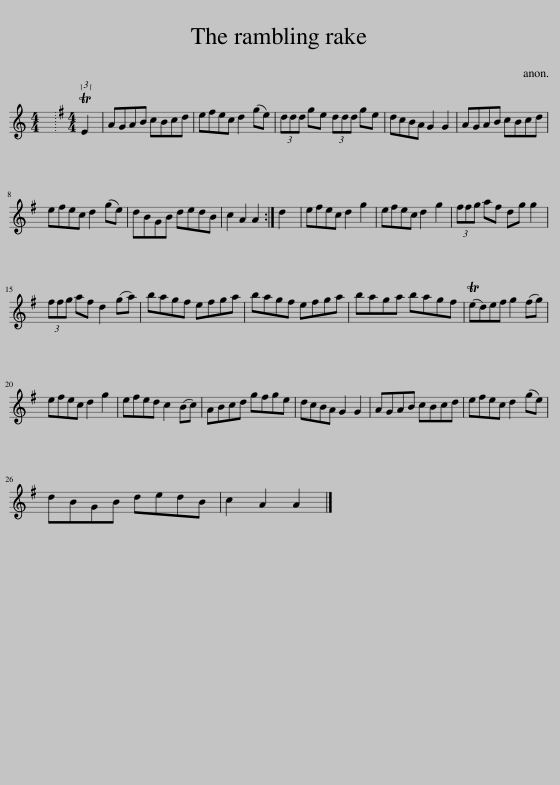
X:1
L:1/8
M:4/4
I:linebreak $
K:C
V:1 treble
V:1
 x8 |[K:G][M:4/4] (3:2:1TE2 x/24 | AGAB cBcd | efec d2 (ge) | (3ddd ge (3ddd ge | %5
 dcBA G2 G2 | AGAB cBcd |$ efec d2 (ge) | dBGB dedB | c2 A2 A2 :| %10
 d2 | efec d2 g2 | efec d2 g2 | (3ffg af dg g2 |$ (3ffg af d2 (ga) | %15
 bagf efga | bagf efga | baga bagf | (Ted)ef g2 (fg) |$ efec d2 g2 | %20
 efed c2 (Bc) | ABcd gfge | dcBA G2 G2 | AGAB cBcd | efec d2 (ge) |$ %25
 dBGB dedB | c2 A2 A2 |] %27
